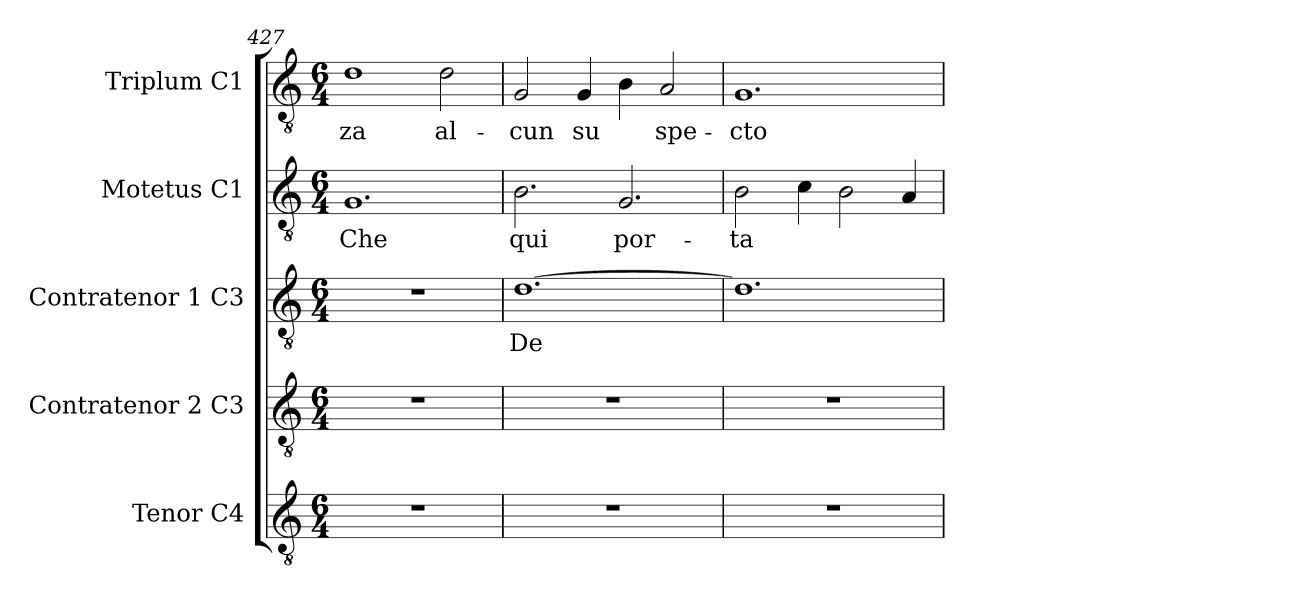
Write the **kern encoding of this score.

**kern	**kern	**kern	**text	**kern	**text	**kern	**text
*part5	*part4	*part3	*part3	*part2	*part2	*part1	*part1
*staff5	*staff4	*staff3	*staff3	*staff2	*staff2	*staff1	*staff1
*I"Tenor  C4	*I"Contratenor 2  C3	*I"Contratenor 1  C3	*	*I"Motetus  C1	*	*I"Triplum  C1	*
*I'T	*I'Ct2	*I'Ct1	*	*I'Mot	*	*I'Tr	*
*clefGv2	*clefGv2	*clefGv2	*	*clefGv2	*	*clefGv2	*
*k[]	*k[]	*k[]	*	*k[]	*	*k[]	*
*C:	*C:	*C:	*	*C:	*	*C:	*
*M6/4	*M6/4	*M6/4	*	*M6/4	*	*M6/4	*
=427	=427	=427	=427	=427	=427	=427	=427
!	!	!	!	!	!LO:LY:b:cj	!	!LO:LY:b:cj
1.r	1.r	1.r	.	1.G	-Che	1d	-za
!	!	!	!	!	!	!	!LO:LY:b:cj
.	.	.	.	.	.	2d\	al-
=428	=428	=428	=428	=428	=428	=428	=428
!	!	!	!LO:LY:b:cj	!	!LO:LY:b:cj	!	!LO:LY:b:cj
1.r	1.r	[>1.d	De-	2.B\	qui	2G/	-cun
!	!	!	!	!	!	!	!LO:LY:b:cj
.	.	.	.	.	.	4G/	su-
!	!	!	!	!	!LO:LY:b:cj	!	!LO:LY:b:cj
.	.	.	.	2.G/	por-	4B\	--
!	!	!	!	!	!	!	!LO:LY:b:cj
.	.	.	.	.	.	2A/	-spe-
=429	=429	=429	=429	=429	=429	=429	=429
!	!	!	!LO:LY:b:cj	!	!LO:LY:b:cj	!	!LO:LY:b:cj
1.r	1.r	1.d]	--	2B\	-ta-	1.G	-cto
!	!	!	!	!	!LO:LY:b:cj	!	!
.	.	.	.	4c\	--	.	.
!	!	!	!	!	!LO:LY:b:cj	!	!
.	.	.	.	2B\	--	.	.
!	!	!	!	!	!LO:LY:b:cj	!	!
.	.	.	.	4A/	--	.	.
=	=	=	=	=	=	=	=
*-	*-	*-	*-	*-	*-	*-	*-
